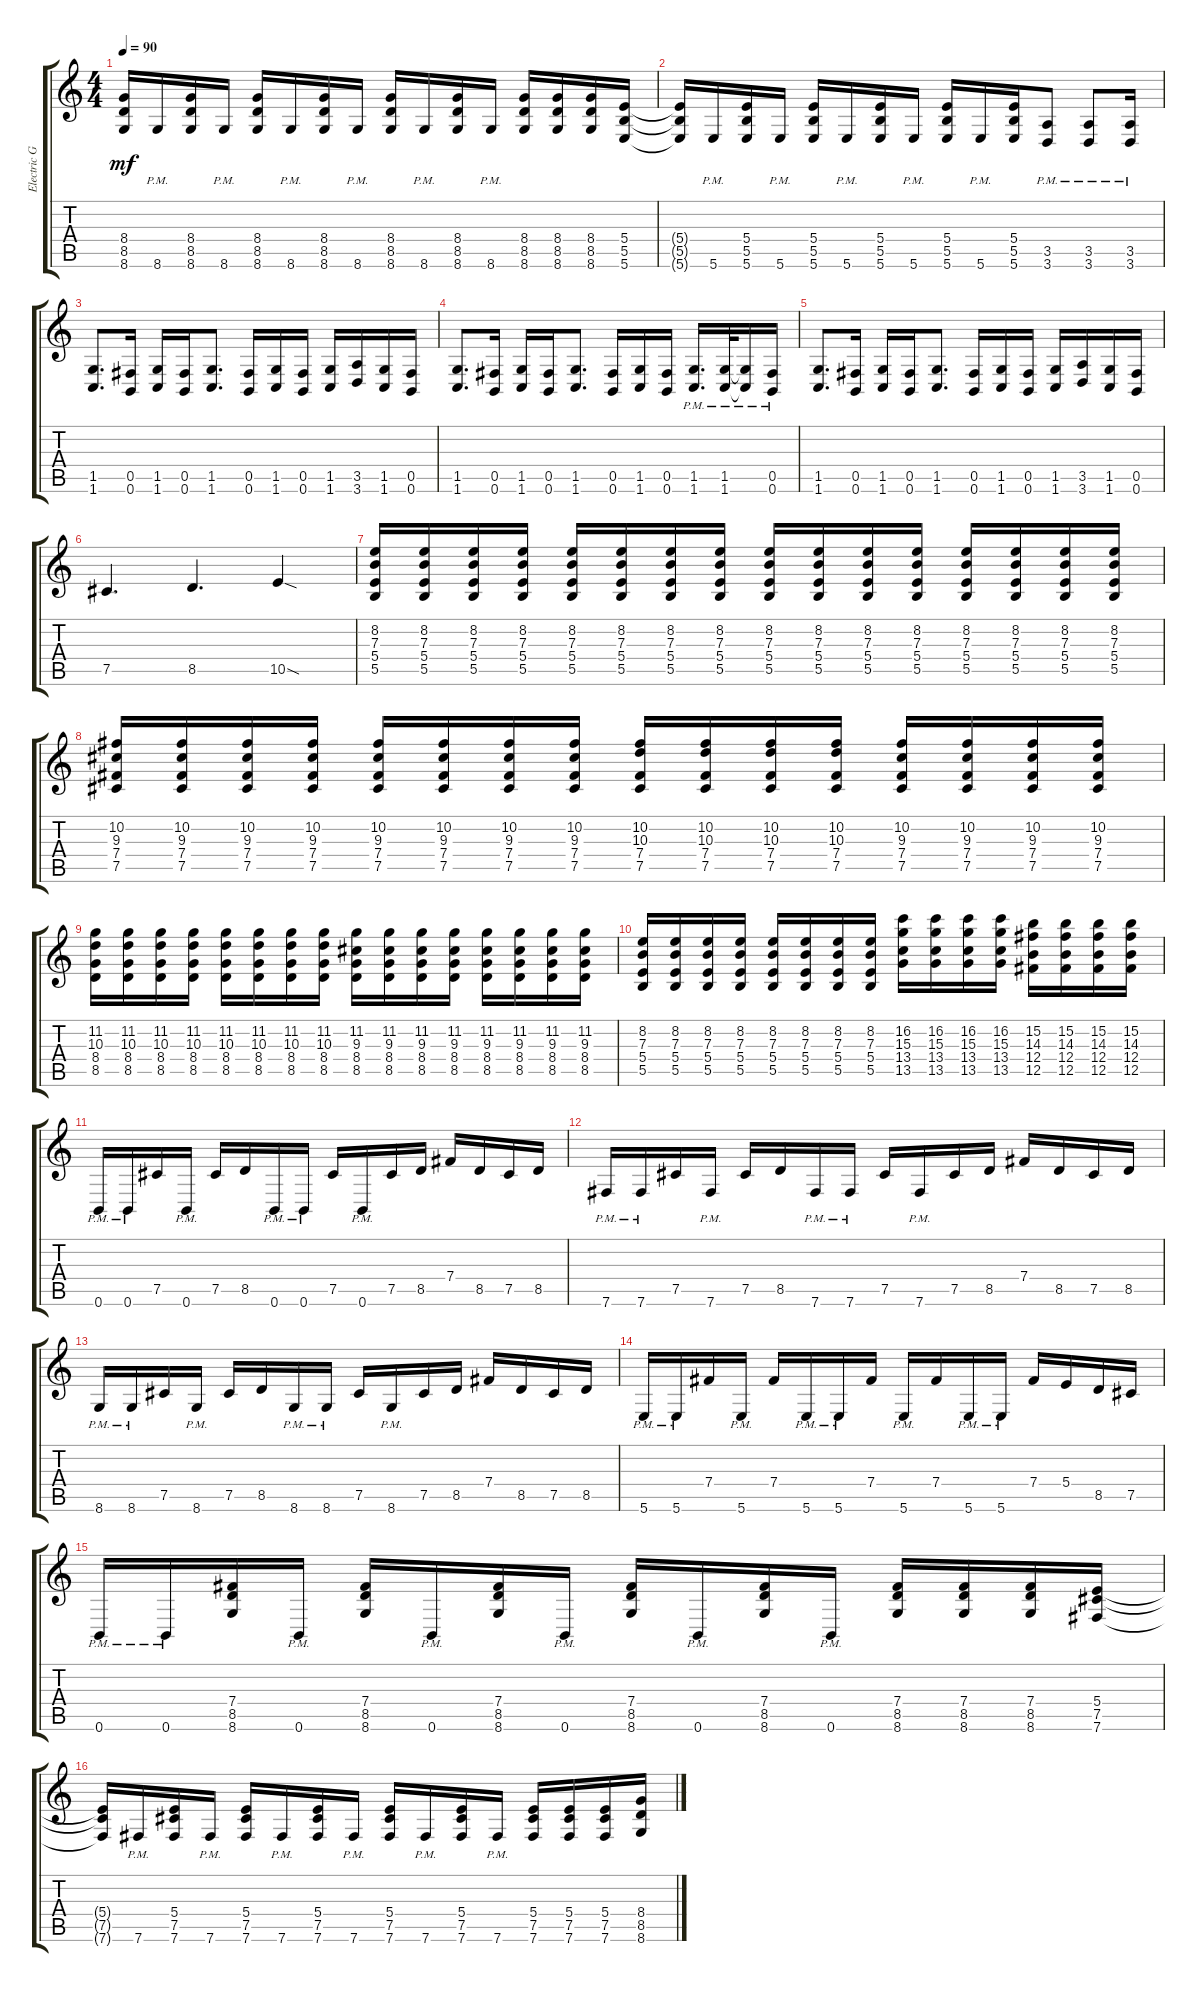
\track ("Electric Guitar" "Electric G") {instrument distortionguitar}
\staff {score tabs}
\tuning (Db4 Ab3 E3 B2 Gb2 B1) {hide}
\ts (4 4)
\tempo 90
\clef g2
\ks c
(8.4{t} 8.5{t} 8.6{t}).16{dy mf} 8.6{pm}.16 (8.4 8.5 8.6).16 8.6{pm}.16 (8.4 8.5 8.6).16 8.6{pm}.16 (8.4 8.5 8.6).16 8.6{pm}.16 (8.4 8.5 8.6).16 8.6{pm}.16 (8.4 8.5 8.6).16 8.6{pm}.16 (8.4 8.5 8.6).16 (8.4 8.5 8.6).16 (8.4 8.5 8.6).16 (5.4 5.5 5.6).16 |
(5.4{t} 5.5{t} 5.6{t}).16 5.6{pm}.16 (5.4 5.5 5.6).16 5.6{pm}.16 (5.4 5.5 5.6).16 5.6{pm}.16 (5.4 5.5 5.6).16 5.6{pm}.16 (5.4 5.5 5.6).16 5.6{pm}.16 (5.4 5.5 5.6).16 (3.5{pm} 3.6{pm}).8 (3.5{pm} 3.6{pm}).8 (3.5{pm} 3.6{pm}).16 |
(1.5 1.6).8{d} (0.5 0.6).16 (1.5 1.6).16 (0.5 0.6).16 (1.5 1.6).8{d} (0.5 0.6).16 (1.5 1.6).16 (0.5 0.6).16 (1.5 1.6).16 (3.5 3.6).16 (1.5 1.6).16 (0.5 0.6).16 |
(1.5 1.6).8{d} (0.5 0.6).16 (1.5 1.6).16 (0.5 0.6).16 (1.5 1.6).8{d} (0.5 0.6).16 (1.5 1.6).16 (0.5 0.6).16 (1.5{pm} 1.6{pm}).16{d} (1.5{pm} 1.6{pm}).32 (1.5{pm t} 1.6{pm t}).16 (0.5{pm} 0.6{pm}).16 |
(1.5 1.6).8{d} (0.5 0.6).16 (1.5 1.6).16 (0.5 0.6).16 (1.5 1.6).8{d} (0.5 0.6).16 (1.5 1.6).16 (0.5 0.6).16 (1.5 1.6).16 (3.5 3.6).16 (1.5 1.6).16 (0.5 0.6).16 |
7.5.4{d} 8.5.4{d} 10.5{sod}.4 |
(8.2 7.3 5.4 5.5).16 (8.2 7.3 5.4 5.5).16 (8.2 7.3 5.4 5.5).16 (8.2 7.3 5.4 5.5).16 (8.2 7.3 5.4 5.5).16 (8.2 7.3 5.4 5.5).16 (8.2 7.3 5.4 5.5).16 (8.2 7.3 5.4 5.5).16 (8.2 7.3 5.4 5.5).16 (8.2 7.3 5.4 5.5).16 (8.2 7.3 5.4 5.5).16 (8.2 7.3 5.4 5.5).16 (8.2 7.3 5.4 5.5).16 (8.2 7.3 5.4 5.5).16 (8.2 7.3 5.4 5.5).16 (8.2 7.3 5.4 5.5).16 |
(10.2 9.3 7.4 7.5).16 (10.2 9.3 7.4 7.5).16 (10.2 9.3 7.4 7.5).16 (10.2 9.3 7.4 7.5).16 (10.2 9.3 7.4 7.5).16 (10.2 9.3 7.4 7.5).16 (10.2 9.3 7.4 7.5).16 (10.2 9.3 7.4 7.5).16 (10.2 10.3 7.4 7.5).16 (10.2 10.3 7.4 7.5).16 (10.2 10.3 7.4 7.5).16 (10.2 10.3 7.4 7.5).16 (10.2 9.3 7.4 7.5).16 (10.2 9.3 7.4 7.5).16 (10.2 9.3 7.4 7.5).16 (10.2 9.3 7.4 7.5).16 |
(11.2 10.3 8.4 8.5).16 (11.2 10.3 8.4 8.5).16 (11.2 10.3 8.4 8.5).16 (11.2 10.3 8.4 8.5).16 (11.2 10.3 8.4 8.5).16 (11.2 10.3 8.4 8.5).16 (11.2 10.3 8.4 8.5).16 (11.2 10.3 8.4 8.5).16 (11.2 9.3 8.4 8.5).16 (11.2 9.3 8.4 8.5).16 (11.2 9.3 8.4 8.5).16 (11.2 9.3 8.4 8.5).16 (11.2 9.3 8.4 8.5).16 (11.2 9.3 8.4 8.5).16 (11.2 9.3 8.4 8.5).16 (11.2 9.3 8.4 8.5).16 |
(8.2 7.3 5.4 5.5).16 (8.2 7.3 5.4 5.5).16 (8.2 7.3 5.4 5.5).16 (8.2 7.3 5.4 5.5).16 (8.2 7.3 5.4 5.5).16 (8.2 7.3 5.4 5.5).16 (8.2 7.3 5.4 5.5).16 (8.2 7.3 5.4 5.5).16 (16.2 15.3 13.4 13.5).16 (16.2 15.3 13.4 13.5).16 (16.2 15.3 13.4 13.5).16 (16.2 15.3 13.4 13.5).16 (15.2 14.3 12.4 12.5).16 (15.2 14.3 12.4 12.5).16 (15.2 14.3 12.4 12.5).16 (15.2 14.3 12.4 12.5).16 |
0.6{pm}.16 0.6{pm}.16 7.5.16 0.6{pm}.16 7.5.16 8.5.16 0.6{pm}.16 0.6{pm}.16 7.5.16 0.6{pm}.16 7.5.16 8.5.16 7.4.16 8.5.16 7.5.16 8.5.16 |
7.6{pm}.16 7.6{pm}.16 7.5.16 7.6{pm}.16 7.5.16 8.5.16 7.6{pm}.16 7.6{pm}.16 7.5.16 7.6{pm}.16 7.5.16 8.5.16 7.4.16 8.5.16 7.5.16 8.5.16 |
8.6{pm}.16 8.6{pm}.16 7.5.16 8.6{pm}.16 7.5.16 8.5.16 8.6{pm}.16 8.6{pm}.16 7.5.16 8.6{pm}.16 7.5.16 8.5.16 7.4.16 8.5.16 7.5.16 8.5.16 |
5.6{pm}.16 5.6{pm}.16 7.4.16 5.6{pm}.16 7.4.16 5.6{pm}.16 5.6{pm}.16 7.4.16 5.6{pm}.16 7.4.16 5.6{pm}.16 5.6{pm}.16 7.4.16 5.4.16 8.5.16 7.5.16 |
0.6{pm}.16 0.6{pm}.16 (7.4 8.5 8.6).16 0.6{pm}.16 (7.4 8.5 8.6).16 0.6{pm}.16 (7.4 8.5 8.6).16 0.6{pm}.16 (7.4 8.5 8.6).16 0.6{pm}.16 (7.4 8.5 8.6).16 0.6{pm}.16 (7.4 8.5 8.6).16 (7.4 8.5 8.6).16 (7.4 8.5 8.6).16 (5.4 7.5 7.6).16 |
(5.4{t} 7.5{t} 7.6{t}).16 7.6{pm}.16 (5.4 7.5 7.6).16 7.6{pm}.16 (5.4 7.5 7.6).16 7.6{pm}.16 (5.4 7.5 7.6).16 7.6{pm}.16 (5.4 7.5 7.6).16 7.6{pm}.16 (5.4 7.5 7.6).16 7.6{pm}.16 (5.4 7.5 7.6).16 (5.4 7.5 7.6).16 (5.4 7.5 7.6).16 (8.4 8.5 8.6).16
